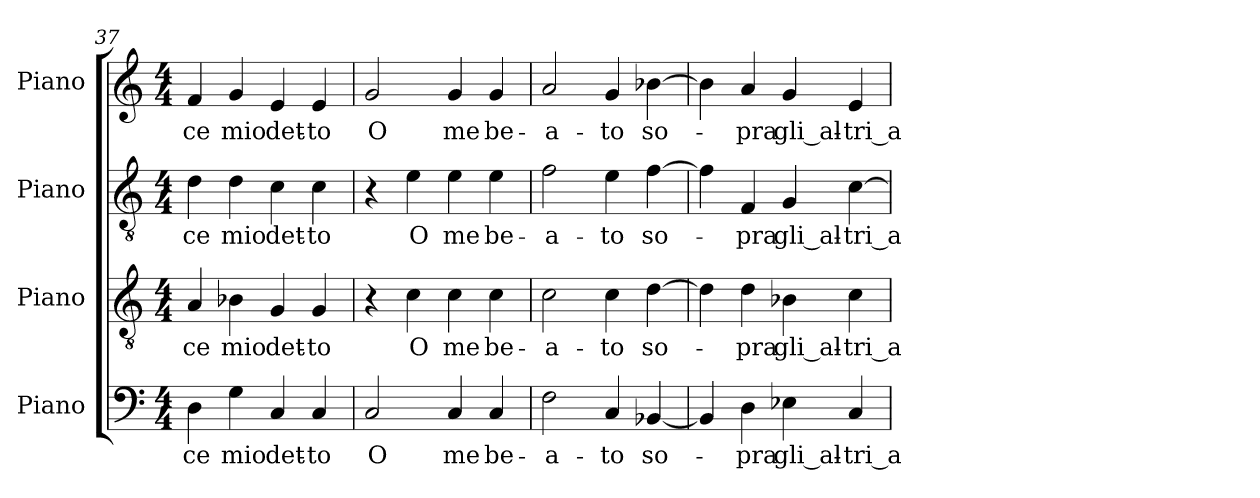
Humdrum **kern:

**kern	**text	**kern	**text	**kern	**text	**kern	**text
*part4	*part4	*part3	*part3	*part2	*part2	*part1	*part1
*staff4	*staff4	*staff3	*staff3	*staff2	*staff2	*staff1	*staff1
*I"Piano	*	*I"Piano	*	*I"Piano	*	*I"Piano	*
*I'Pno.	*	*I'Pno.	*	*I'Pno.	*	*I'Pno.	*
*clefF4	*	*clefGv2	*	*clefGv2	*	*clefG2	*
*	*	*ITrd7c12	*	*ITrd7c12	*	*	*
*k[]	*	*k[]	*	*k[]	*	*k[]	*
*C:	*	*C:	*	*C:	*	*C:	*
*M4/4	*	*M4/4	*	*M4/4	*	*M4/4	*
=37	=37	=37	=37	=37	=37	=37	=37
!	!LO:LY:b:color=#000000	!	!	!	!	!	!
!	!	!	!LO:LY:b:color=#000000	!	!	!	!
!	!	!	!	!	!LO:LY:b:color=#000000	!	!
!	!	!	!	!	!	!	!LO:LY:b:color=#000000
4Di\	-ce	4AAi/	-ce	4Di\	-ce	4fi/	-ce
!	!LO:LY:b:color=#000000	!	!	!	!	!	!
!	!	!	!LO:LY:b:color=#000000	!	!	!	!
!	!	!	!	!	!LO:LY:b:color=#000000	!	!
!	!	!	!	!	!	!	!LO:LY:b:color=#000000
4Gi\	mio	4BB-i\	mio	4Di\	mio	4gi/	mio
!	!LO:LY:b:color=#000000	!	!	!	!	!	!
!	!	!	!LO:LY:b:color=#000000	!	!	!	!
!	!	!	!	!	!LO:LY:b:color=#000000	!	!
!	!	!	!	!	!	!	!LO:LY:b:color=#000000
4Ci/	det-	4GGi/	det-	4Ci\	det-	4ei/	det-
!	!LO:LY:b:color=#000000	!	!	!	!	!	!
!	!	!	!LO:LY:b:color=#000000	!	!	!	!
!	!	!	!	!	!LO:LY:b:color=#000000	!	!
!	!	!	!	!	!	!	!LO:LY:b:color=#000000
4Ci/	-to	4GGi/	-to	4Ci\	-to	4ei/	-to
=38	=38	=38	=38	=38	=38	=38	=38
!	!LO:LY:b:color=#000000	!	!	!	!	!	!
!	!	!	!	!	!	!	!LO:LY:b:color=#000000
2Ci/	O	4r	.	4r	.	2gi/	O
!	!	!	!LO:LY:b:color=#000000	!	!	!	!
!	!	!	!	!	!LO:LY:b:color=#000000	!	!
.	.	4Ci\	O	4Ei\	O	.	.
!	!LO:LY:b:color=#000000	!	!	!	!	!	!
!	!	!	!LO:LY:b:color=#000000	!	!	!	!
!	!	!	!	!	!LO:LY:b:color=#000000	!	!
!	!	!	!	!	!	!	!LO:LY:b:color=#000000
4Ci/	me	4Ci\	me	4Ei\	me	4gi/	me
!	!LO:LY:b:color=#000000	!	!	!	!	!	!
!	!	!	!LO:LY:b:color=#000000	!	!	!	!
!	!	!	!	!	!LO:LY:b:color=#000000	!	!
!	!	!	!	!	!	!	!LO:LY:b:color=#000000
4Ci/	be-	4Ci\	be-	4Ei\	be-	4gi/	be-
=39	=39	=39	=39	=39	=39	=39	=39
!	!LO:LY:b:color=#000000	!	!	!	!	!	!
!	!	!	!LO:LY:b:color=#000000	!	!	!	!
!	!	!	!	!	!LO:LY:b:color=#000000	!	!
!	!	!	!	!	!	!	!LO:LY:b:color=#000000
2Fi\	-a-	2Ci\	-a-	2Fi\	-a-	2ai/	-a-
!	!LO:LY:b:color=#000000	!	!	!	!	!	!
!	!	!	!LO:LY:b:color=#000000	!	!	!	!
!	!	!	!	!	!LO:LY:b:color=#000000	!	!
!	!	!	!	!	!	!	!LO:LY:b:color=#000000
4Ci/	-to	4Ci\	-to	4Ei\	-to	4gi/	-to
!	!LO:LY:b:color=#000000	!	!	!	!	!	!
!	!	!	!LO:LY:b:color=#000000	!	!	!	!
!	!	!	!	!	!LO:LY:b:color=#000000	!	!
!	!	!	!	!	!	!	!LO:LY:b:color=#000000
[4BB-i/	so-	[4Di\	so-	[4Fi\	so-	[4b-i\	so-
=40	=40	=40	=40	=40	=40	=40	=40
4BB-i/]	.	4Di\]	.	4Fi\]	.	4b-i\]	.
!	!LO:LY:b:color=#000000	!	!	!	!	!	!
!	!	!	!LO:LY:b:color=#000000	!	!	!	!
!	!	!	!	!	!LO:LY:b:color=#000000	!	!
!	!	!	!	!	!	!	!LO:LY:b:color=#000000
4Di\	-pra	4Di\	-pra	4FFi/	-pra	4ai/	-pra
!	!LO:LY:b:color=#000000	!	!	!	!	!	!
!	!	!	!LO:LY:b:color=#000000	!	!	!	!
!	!	!	!	!	!LO:LY:b:color=#000000	!	!
!	!	!	!	!	!	!	!LO:LY:b:color=#000000
4E-Xi\	gli_al-	4BB-i\	gli_al-	4GGi/	gli_al-	4gi/	gli_al-
!	!LO:LY:b:color=#000000	!	!	!	!	!	!
!	!	!	!LO:LY:b:color=#000000	!	!	!	!
!	!	!	!	!	!LO:LY:b:color=#000000	!	!
!	!	!	!	!	!	!	!LO:LY:b:color=#000000
4Ci/	-tri_a-	4Ci\	-tri_a-	[4Ci\	-tri_a-	4ei/	-tri_a-
=	=	=	=	=	=	=	=
*-	*-	*-	*-	*-	*-	*-	*-
